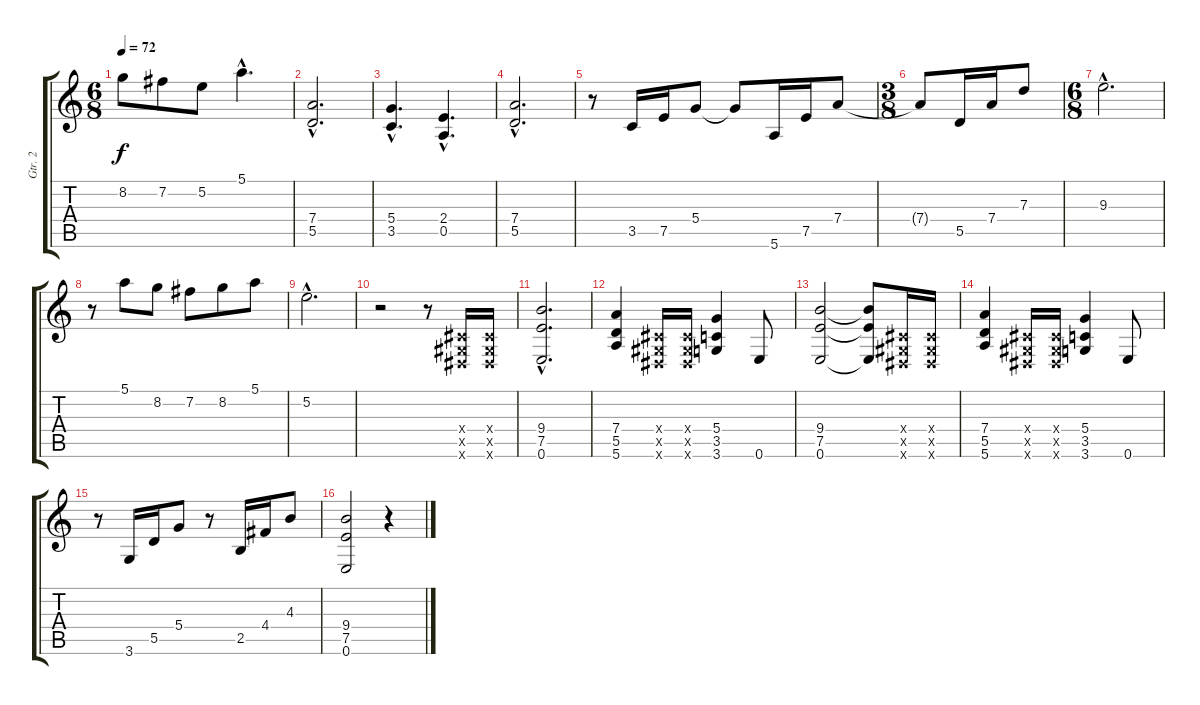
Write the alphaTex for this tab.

\track ("Gtr. 2" "Gtr. 2") {instrument acousticguitarnylon}
\staff {score tabs}
\tuning (E4 B3 G3 D3 A2 E2) {hide}
\ts (6 8)
\tempo 72
\clef g2
\ks c
8.2.8{dy f} 7.2.8 5.2.8 5.1{hac}.4{d} |
(7.4{hac} 5.5{hac}).2{d} |
(5.4{hac} 3.5{hac}).4{d} (2.4{hac} 0.5{hac}).4{d} |
(7.4{hac} 5.5{hac}).2{d} |
r.8 3.5.16 7.5.16 5.4.8 5.4{t}.8 5.6.16 7.5.16 7.4.8 |
\ts (3 8)
7.4{t}.8 5.5.16 7.4.16 7.3.8 |
\ts (6 8)
9.3{hac}.2{d} |
r.8 5.1.8 8.2.8 7.2.8 8.2.8 5.1.8 |
5.2{hac}.2{d} |
r.2 r.8 (-1.4{x} -1.5{x} -1.6{x}).16 (-1.4{x} -1.5{x} -1.6{x}).16 |
(9.4{hac} 7.5{hac} 0.6{hac}).2{d} |
(7.4 5.5 5.6).4 (-1.4{x} -1.5{x} -1.6{x}).16 (-1.4{x} -1.5{x} -1.6{x}).16 (5.4 3.5 3.6).4 0.6.8 |
(9.4 7.5 0.6).2 (9.4{t} 7.5{t} 0.6{t}).8 (-1.4{x} -1.5{x} -1.6{x}).16 (-1.4{x} -1.5{x} -1.6{x}).16 |
(7.4 5.5 5.6).4 (-1.4{x} -1.5{x} -1.6{x}).16 (-1.4{x} -1.5{x} -1.6{x}).16 (5.4 3.5 3.6).4 0.6.8 |
r.8 3.6.16 5.5.16 5.4.8 r.8 2.5.16 4.4.16 4.3.8 |
(9.4 7.5 0.6).2 r.4
